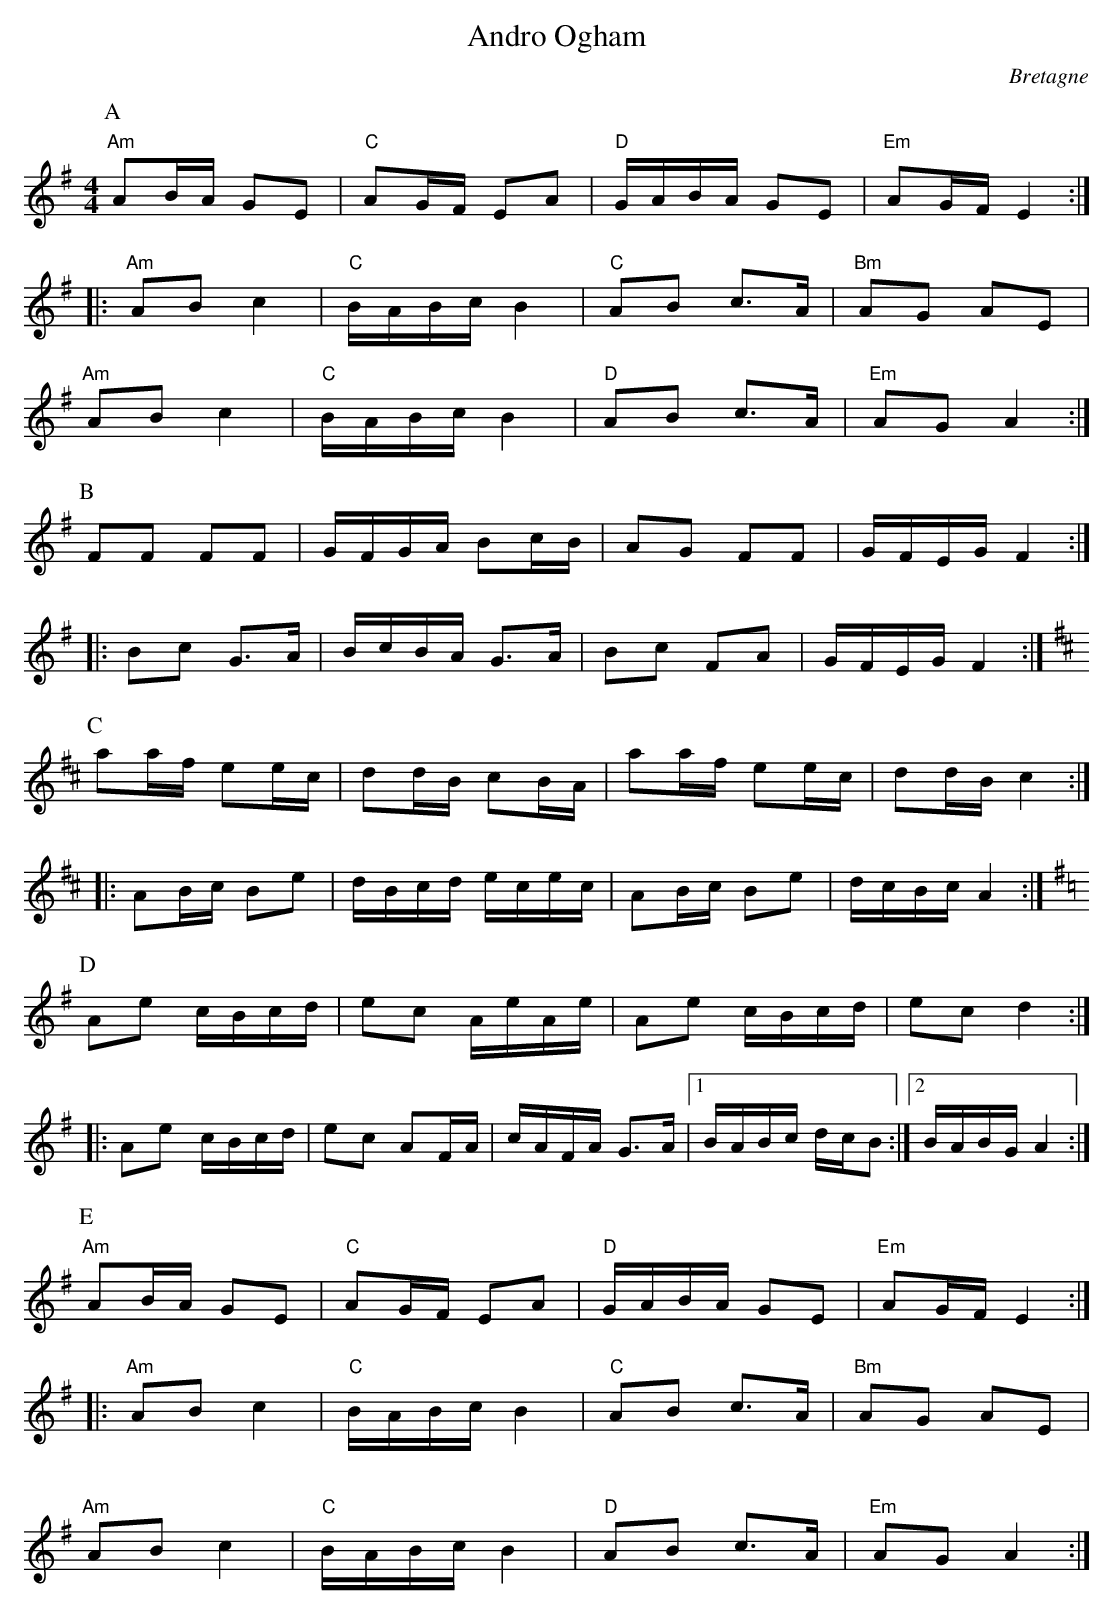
X:1
T:Andro Ogham
O:Bretagne
M:4/4
K:G
P:A
"Am"AB/A/ GE|"C"AG/F/ EA|"D"G/A/B/A/ GE|"Em"AG/F/ E2::
"Am"AB c2|"C"B/A/B/c/ B2|"C"AB c>A|"Bm"AG AE |
"Am"AB c2|"C"B/A/B/c/ B2|"D"AB c>A | "Em"AG A2:|
P:B
K:G
FF FF|G/F/G/A/ Bc/B/|AG FF|G/F/E/G/ F2 ::
Bc G>A|B/c/B/A/ G>A|Bc FA|G/F/E/G/ F2 :|
P:C
K:D
aa/f/ ee/c/|dd/B/ cB/A/|aa/f/ ee/c/|dd/B/ c2::
AB/c/ Be|d/B/c/d/ e/c/e/c/|AB/c/ Be|d/c/B/c/ A2:|
P:D
K:G
Ae c/B/c/d/|ec A/e/A/e/|Ae c/B/c/d/|ec d2::
Ae c/B/c/d/|ec AF/A/|c/A/F/A/ G>A|1B/A/B/c/ d/c/B:|2B/A/B/G/ A2:|
P:E
"Am"AB/A/ GE|"C"AG/F/ EA|"D"G/A/B/A/ GE|"Em"AG/F/ E2::
"Am"AB c2|"C"B/A/B/c/ B2|"C"AB c>A|"Bm"AG AE |
"Am"AB c2|"C"B/A/B/c/ B2|"D"AB c>A | "Em"AG A2:|
